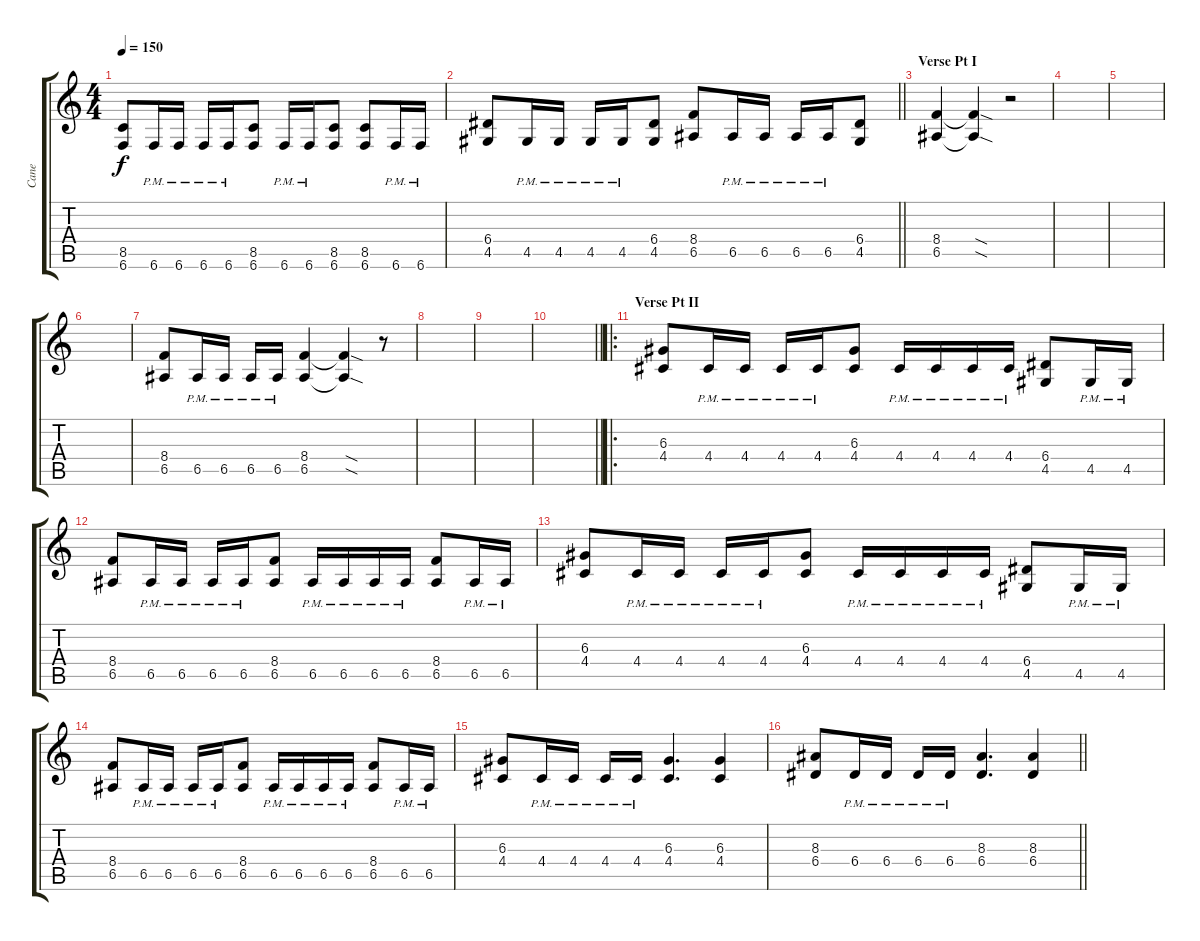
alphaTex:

\track ("Cane" "Cane") {instrument distortionguitar}
\staff {score tabs}
\tuning (B3 Gb3 D3 A2 E2 B1) {hide}
\ts (4 4)
\tempo 150
\clef g2
\ks c
(8.5 6.6).8{dy f} 6.6{pm}.16 6.6{pm}.16 6.6{pm}.16 6.6{pm}.16 (8.5 6.6).8 6.6{pm}.16 6.6{pm}.16 (8.5 6.6).8 (8.5 6.6).8 6.6{pm}.16 6.6{pm}.16 |
\barLineRight lightlight
(6.4 4.5).8 4.5{pm}.16 4.5{pm}.16 4.5{pm}.16 4.5{pm}.16 (6.4 4.5).8 (8.4 6.5).8 6.5{pm}.16 6.5{pm}.16 6.5{pm}.16 6.5{pm}.16 (6.4 4.5).8 |
\section ("" "Verse Pt I")
(8.4 6.5).4 (8.4{sod t} 6.5{sod t}).4 r.2 |
|
|
|
(8.4 6.5).8 6.5{pm}.16 6.5{pm}.16 6.5{pm}.16 6.5{pm}.16 (8.4 6.5).4 (8.4{sod t} 6.5{sod t}).4 r.8 |
|
|
\barLineRight lightlight
|
\ro
\section ("" "Verse Pt II")
(6.3 4.4).8 4.4{pm}.16 4.4{pm}.16 4.4{pm}.16 4.4{pm}.16 (6.3 4.4).8 4.4{pm}.16 4.4{pm}.16 4.4{pm}.16 4.4{pm}.16 (6.4 4.5).8 4.5{pm}.16 4.5{pm}.16 |
(8.4 6.5).8 6.5{pm}.16 6.5{pm}.16 6.5{pm}.16 6.5{pm}.16 (8.4 6.5).8 6.5{pm}.16 6.5{pm}.16 6.5{pm}.16 6.5{pm}.16 (8.4 6.5).8 6.5{pm}.16 6.5{pm}.16 |
(6.3 4.4).8 4.4{pm}.16 4.4{pm}.16 4.4{pm}.16 4.4{pm}.16 (6.3 4.4).8 4.4{pm}.16 4.4{pm}.16 4.4{pm}.16 4.4{pm}.16 (6.4 4.5).8 4.5{pm}.16 4.5{pm}.16 |
(8.4 6.5).8 6.5{pm}.16 6.5{pm}.16 6.5{pm}.16 6.5{pm}.16 (8.4 6.5).8 6.5{pm}.16 6.5{pm}.16 6.5{pm}.16 6.5{pm}.16 (8.4 6.5).8 6.5{pm}.16 6.5{pm}.16 |
(6.3 4.4).8 4.4{pm}.16 4.4{pm}.16 4.4{pm}.16 4.4{pm}.16 (6.3 4.4).4{d} (6.3 4.4).4 |
\barLineRight lightlight
(8.3 6.4).8 6.4{pm}.16 6.4{pm}.16 6.4{pm}.16 6.4{pm}.16 (8.3 6.4).4{d} (8.3 6.4).4
